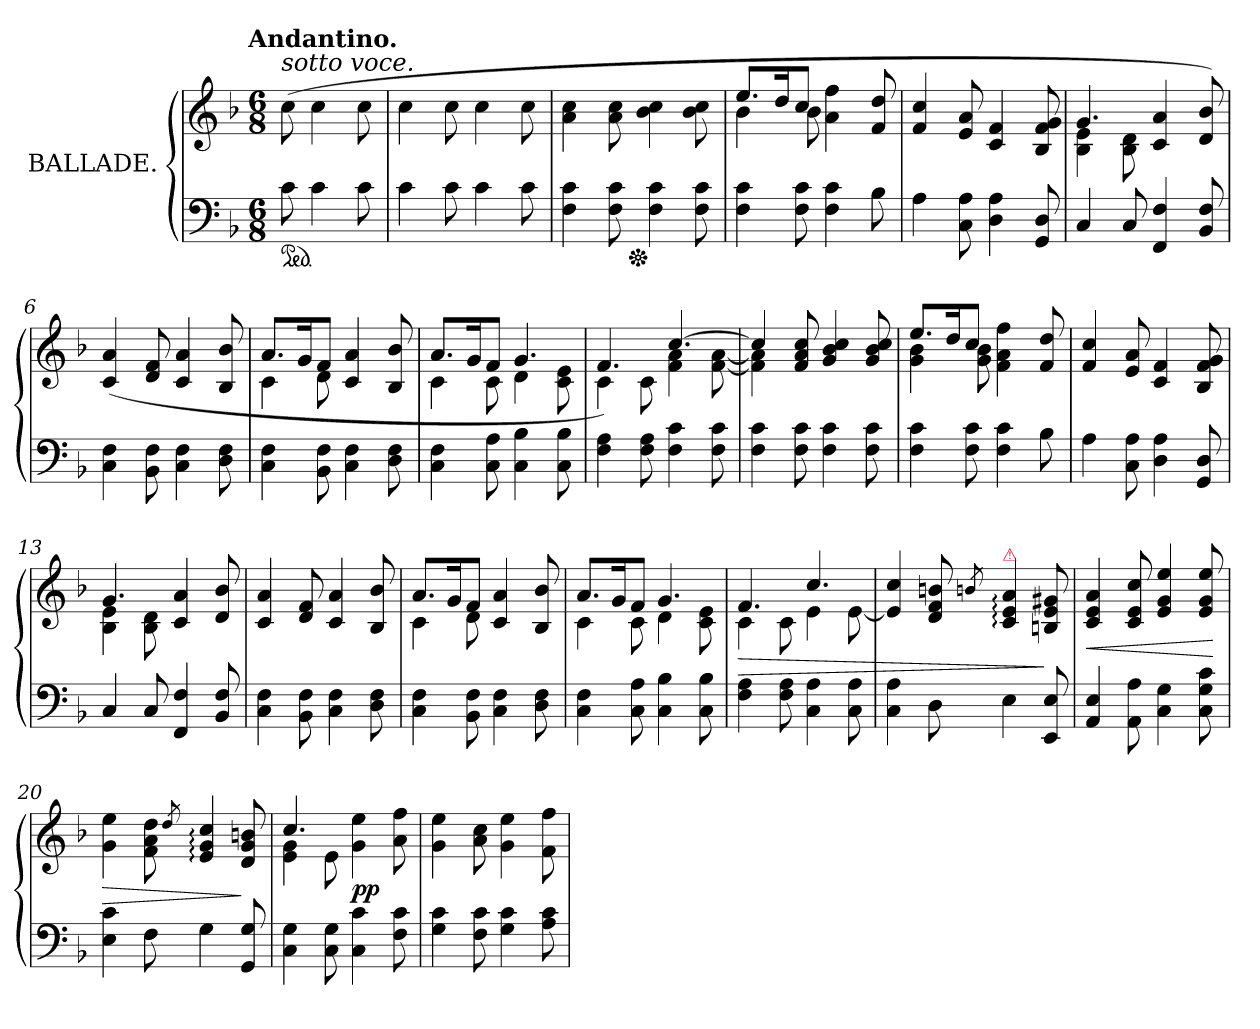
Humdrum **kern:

**kern	**kern	**dynam
*part1	*part1	*part1
*staff2	*staff1	*staff1/2
*I"BALLADE.	*	*
*clefF4	*clefG2	*
*k[b-]	*k[b-]	*
*F:	*F:	*
!!LO:TX:omd:t=Andantino.
*M6/8	*M6/8	*
=	=	=
!	!LO:TX:a:i:t=sotto voce.	!
*ped	*	*
8c	(>8cc\	.
4c	4cc	.
8c	8cc	.
=1	=1	=1
4c	4cc	.
8c	8cc	.
4c	4cc	.
8c	8cc	.
=2	=2	=2
*	*^	*
4F 4c	4a 4cc	4ryy	.
8F 8c	8a 8cc	16ryy	.
*Xped	*	*	*
.	.	4..ryy	.
4F 4c	4b- 4cc	.	.
8F 8c	8b- 8cc	.	.
=3	=3	=3	=3
4F 4c	8.eeL	4b-	.
.	16ddK	.	.
8F 8c	8ccJ	8b-	.
4F 4c	4.rgggyy	4a 4ff	.
8B-	.	8f/ 8dd/	.
*	*v	*v	*
=4	=4	=4
4A	4f 4cc	.
8C 8A	8e 8a	.
4D 4A	4c 4f	.
8GG 8D	8B- 8f 8g	.
=5	=5	=5
*	*^	*
4C	4.g	4B- 4e	.
8C	.	8B- 8d	.
4FF 4F	4c 4a	4.rFyy	.
8BB-/ 8F/	8d 8b-)	.	.
*	*v	*v	*
=6	=6	=6
4C\ 4F\	(>4c 4a	.
8BB-\ 8F\	8d 8f	.
4C 4F	4c 4a	.
8D 8F	8B- 8b-	.
=7	=7	=7
*	*^	*
4C 4F	8.aL	4c	.
.	16gK	.	.
8BB- 8F	8fJ	8d	.
4C 4F	4c 4a	4.ryy	.
8D 8F	8B- 8b-	.	.
=8	=8	=8	=8
4C 4F	8.aL	4c	.
.	16gK	.	.
8C 8A	8fJ	8c	.
4C 4B-	4.g	4d	.
8C 8B-	.	8c 8e	.
=9	=9	=9	=9
4F 4A	4.f)	4c	.
8F 8A	.	8c	.
4F 4c	[4.cc	4f 4a	.
8F 8c	.	[8f [8a	.
=10	=10	=10	=10
4F 4c	4cc]	4f] 4a]	.
8F 8c	8f 8a 8cc	8rAyy	.
4F 4c	4g 4b- 4cc	4.rAyy	.
8F 8c	8g 8b- 8cc	.	.
=11	=11	=11	=11
4F 4c	8.eeL	4g 4b-	.
.	16ddK	.	.
8F 8c	8ccJ	8g 8b-	.
4F 4c	4f\ 4a\ 4ff\	4.rcyy	.
8B-	8f 8dd	.	.
*	*v	*v	*
=12	=12	=12
4A	4f 4cc	.
8C 8A	8e 8a	.
4D 4A	4c 4f	.
8GG 8D	8B- 8f 8g	.
=13	=13	=13
*	*^	*
4C	4.g	4B- 4e	.
8C	.	8B- 8d	.
4FF 4F	4c 4a	4.rAyy	.
8BB-/ 8F/	8d 8b-	.	.
*	*v	*v	*
=14	=14	=14
4C 4F	4c 4a	.
8BB- 8F	8d 8f	.
4C 4F	4c 4a	.
8D 8F	8B- 8b-	.
=15	=15	=15
*	*^	*
4C 4F	8.aL	4c	.
.	16gK	.	.
8BB- 8F	8fJ	8d	.
4C 4F	4c 4a	4.rFyy	.
8D 8F	8B- 8b-	.	.
=16	=16	=16	=16
4C 4F	8.aL	4c	.
.	16gK	.	.
8C 8A	8fJ	8c	.
4C 4B-	4.g	4d	.
8C 8B-	.	8c 8e	.
=17	=17	=17	=17
4F 4A	4.f	4c	>
8F 8A	.	8c	.
4C 4A	4.cc	4e	.
8C 8A	.	[8e	.
*	*v	*v	*
=18	=18	=18
4C 4A	4e] 4cc	.
8D	8d 8f 8bn	.
.	8qbn/	.
!	!LO:TX:a:color=crimson:t=⚠	!
4E	4c: 4e: 4a:	.
8EE 8E	8Bn 8e 8g#X	]
=19	=19	=19
4AA 4E	4c 4e 4a	<
8AA 8A	8c 8e 8cc	.
4C 4G	4e 4g 4ee	.
8C 8G 8c	8e 8g 8ee	.
.	.	[
=20	=20	=20
4E 4c	4g 4ee	>
8F	8f\ 8a\ 8dd\	.
.	8qdd/	.
4G	4e: 4g: 4cc:	.
8GG 8G	8d 8g 8bn	]
=21	=21	=21
*	*^	*
4C 4G	4.cc	4e 4g	.
8C 8G	.	8e	.
4C 4c	4.rgggyy	4g 4ee	pp
8F 8c	.	8a 8ff	.
*	*v	*v	*
=22	=22	=22
4G 4c	4g 4ee	.
8F 8c	8a 8cc	.
4G 4c	4g 4ee	.
8A 8c	8f 8ff	.
=	=	=
*-	*-	*-
